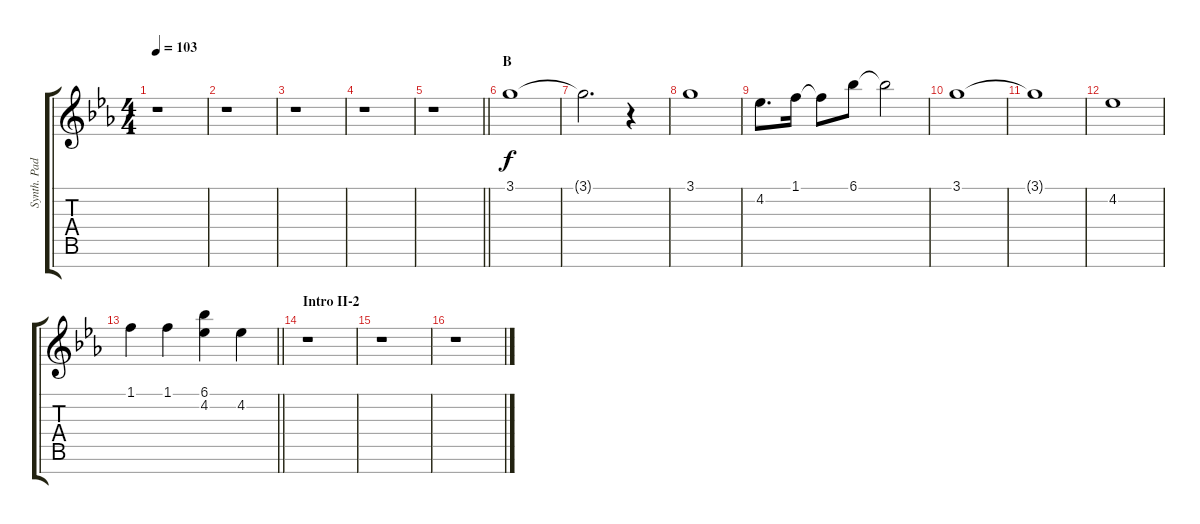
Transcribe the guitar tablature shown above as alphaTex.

\track ("Synth. Pad II" "Synth. Pad") {instrument fx5brightness}
\staff {score tabs}
\tuning (E5 B4 G4 D4 A3 E3 B2) {hide}
\ts (4 4)
\tempo 103
\clef g2
\ks eb
r.1{dy f} |
r.1 |
r.1 |
r.1 |
\barLineRight lightlight
r.1 |
\section ("" "B")
3.1.1 |
3.1{t}.2{d} r.4 |
3.1.1 |
4.2.8{d} 1.1.16 1.1{t}.8 6.1.8 6.1{t}.2 |
3.1.1 |
3.1{t}.1 |
4.2.1 |
\barLineRight lightlight
1.1.4 1.1.4 (6.1 4.2).4 4.2.4 |
\section ("" "Intro II-2")
r.1 |
r.1 |
r.1
